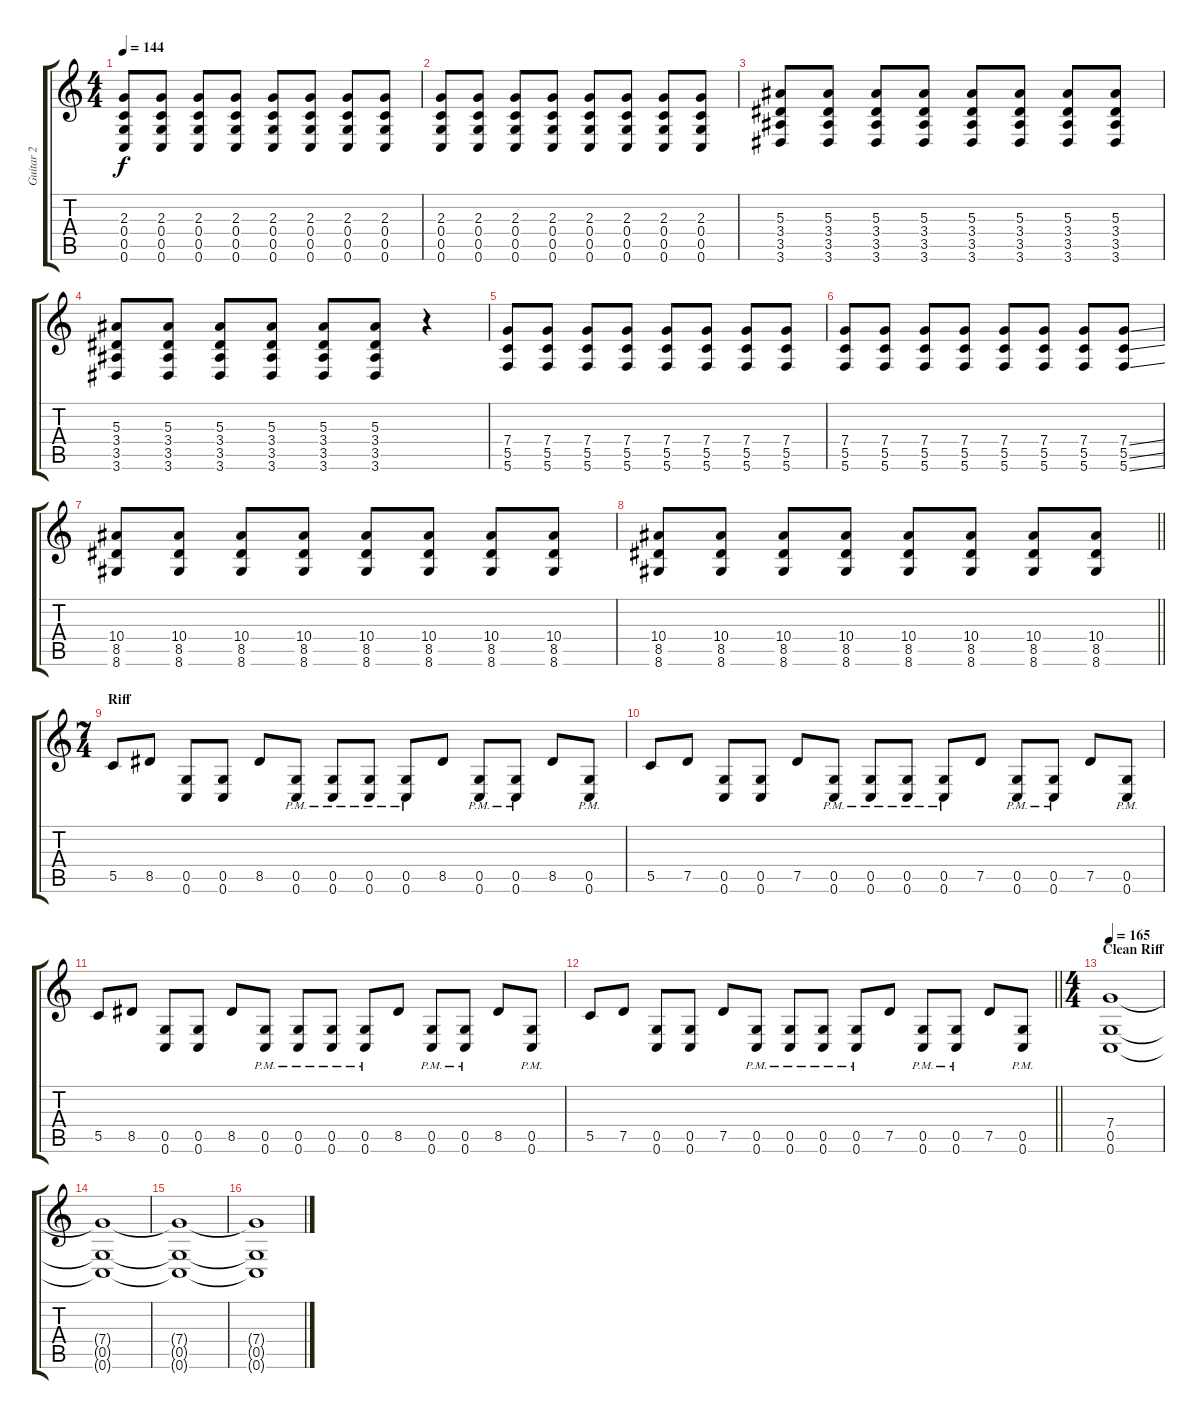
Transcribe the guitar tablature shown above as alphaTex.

\track ("Guitar 2" "Guitar 2") {instrument electricguitarjazz}
\staff {score tabs}
\tuning (D4 A3 F3 C3 G2 C2) {hide}
\ts (4 4)
\tempo 144
\clef g2
\ks c
(2.3 0.4 0.5 0.6).8{dy f} (2.3 0.4 0.5 0.6).8 (2.3 0.4 0.5 0.6).8 (2.3 0.4 0.5 0.6).8 (2.3 0.4 0.5 0.6).8 (2.3 0.4 0.5 0.6).8 (2.3 0.4 0.5 0.6).8 (2.3 0.4 0.5 0.6).8 |
(2.3 0.4 0.5 0.6).8 (2.3 0.4 0.5 0.6).8 (2.3 0.4 0.5 0.6).8 (2.3 0.4 0.5 0.6).8 (2.3 0.4 0.5 0.6).8 (2.3 0.4 0.5 0.6).8 (2.3 0.4 0.5 0.6).8 (2.3 0.4 0.5 0.6).8 |
(5.3 3.4 3.5 3.6).8 (5.3 3.4 3.5 3.6).8 (5.3 3.4 3.5 3.6).8 (5.3 3.4 3.5 3.6).8 (5.3 3.4 3.5 3.6).8 (5.3 3.4 3.5 3.6).8 (5.3 3.4 3.5 3.6).8 (5.3 3.4 3.5 3.6).8 |
(5.3 3.4 3.5 3.6).8 (5.3 3.4 3.5 3.6).8 (5.3 3.4 3.5 3.6).8 (5.3 3.4 3.5 3.6).8 (5.3 3.4 3.5 3.6).8 (5.3 3.4 3.5 3.6).8 r.4 |
(7.4 5.5 5.6).8 (7.4 5.5 5.6).8 (7.4 5.5 5.6).8 (7.4 5.5 5.6).8 (7.4 5.5 5.6).8 (7.4 5.5 5.6).8 (7.4 5.5 5.6).8 (7.4 5.5 5.6).8 |
(7.4 5.5 5.6).8 (7.4 5.5 5.6).8 (7.4 5.5 5.6).8 (7.4 5.5 5.6).8 (7.4 5.5 5.6).8 (7.4 5.5 5.6).8 (7.4 5.5 5.6).8 (7.4{ss} 5.5{ss} 5.6{ss}).8 |
(10.4 8.5 8.6).8 (10.4 8.5 8.6).8 (10.4 8.5 8.6).8 (10.4 8.5 8.6).8 (10.4 8.5 8.6).8 (10.4 8.5 8.6).8 (10.4 8.5 8.6).8 (10.4 8.5 8.6).8 |
\barLineRight lightlight
(10.4 8.5 8.6).8 (10.4 8.5 8.6).8 (10.4 8.5 8.6).8 (10.4 8.5 8.6).8 (10.4 8.5 8.6).8 (10.4 8.5 8.6).8 (10.4 8.5 8.6).8 (10.4 8.5 8.6).8 |
\ts (7 4)
\section ("" "Riff")
5.5.8 8.5.8 (0.5 0.6).8 (0.5 0.6).8 8.5.8 (0.5{pm} 0.6{pm}).8 (0.5{pm} 0.6{pm}).8 (0.5{pm} 0.6{pm}).8 (0.5{pm} 0.6{pm}).8 8.5.8 (0.5{pm} 0.6{pm}).8 (0.5{pm} 0.6{pm}).8 8.5.8 (0.5{pm} 0.6{pm}).8 |
5.5.8 7.5.8 (0.5 0.6).8 (0.5 0.6).8 7.5.8 (0.5{pm} 0.6{pm}).8 (0.5{pm} 0.6{pm}).8 (0.5{pm} 0.6{pm}).8 (0.5{pm} 0.6{pm}).8 7.5.8 (0.5{pm} 0.6{pm}).8 (0.5{pm} 0.6{pm}).8 7.5.8 (0.5{pm} 0.6{pm}).8 |
5.5.8 8.5.8 (0.5 0.6).8 (0.5 0.6).8 8.5.8 (0.5{pm} 0.6{pm}).8 (0.5{pm} 0.6{pm}).8 (0.5{pm} 0.6{pm}).8 (0.5{pm} 0.6{pm}).8 8.5.8 (0.5{pm} 0.6{pm}).8 (0.5{pm} 0.6{pm}).8 8.5.8 (0.5{pm} 0.6{pm}).8 |
\barLineRight lightlight
5.5.8 7.5.8 (0.5 0.6).8 (0.5 0.6).8 7.5.8 (0.5{pm} 0.6{pm}).8 (0.5{pm} 0.6{pm}).8 (0.5{pm} 0.6{pm}).8 (0.5{pm} 0.6{pm}).8 7.5.8 (0.5{pm} 0.6{pm}).8 (0.5{pm} 0.6{pm}).8 7.5.8 (0.5{pm} 0.6{pm}).8 |
\ts (4 4)
\section ("" "Clean Riff")
\tempo 165
(7.4 0.5 0.6).1 |
(7.4{t} 0.5{t} 0.6{t}).1{volume 6} |
(7.4{t} 0.5{t} 0.6{t}).1 |
(7.4{t} 0.5{t} 0.6{t}).1
